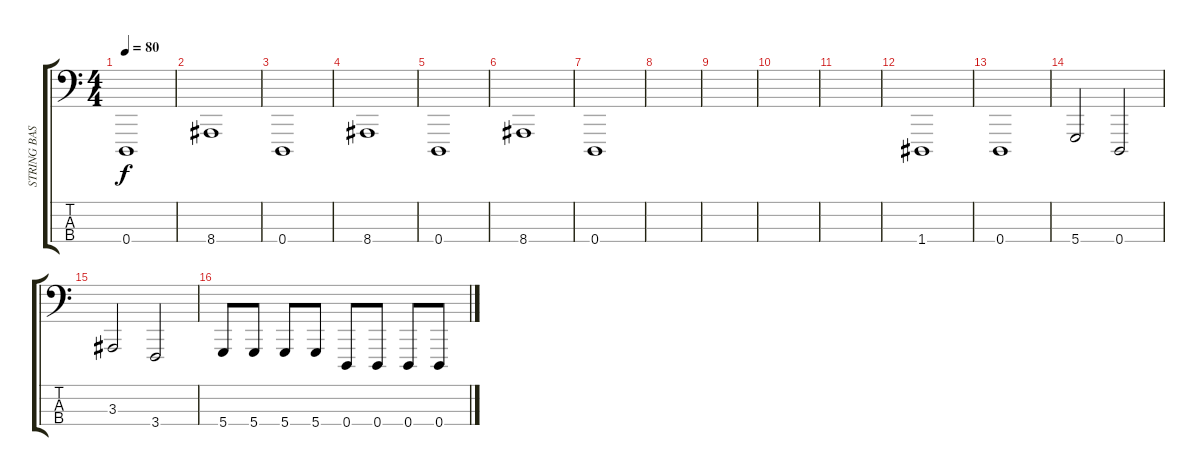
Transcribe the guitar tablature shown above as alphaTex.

\track ("STRING BASSE" "STRING BAS") {instrument stringensemble1}
\staff {score tabs}
\tuning (F2 C2 G1 D1) {hide}
\ts (4 4)
\tempo 80
\clef f4
\ks c
0.4.1{dy f} |
8.4.1 |
0.4.1 |
8.4.1 |
0.4.1 |
8.4.1 |
0.4.1 |
|
|
|
|
1.4.1 |
0.4.1 |
5.4.2 0.4.2 |
3.3.2 3.4.2 |
5.4.8 5.4.8 5.4.8 5.4.8 0.4.8 0.4.8 0.4.8 0.4.8
